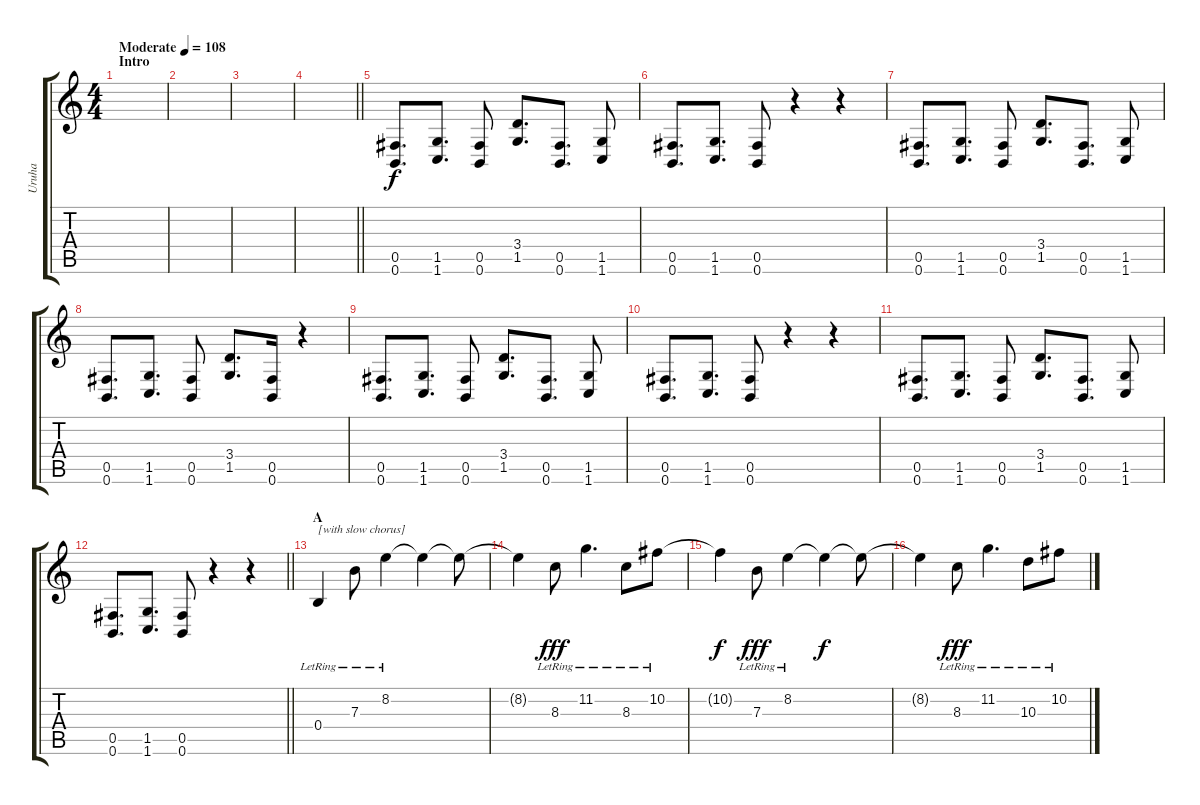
\track ("Uruha" "Uruha") {instrument distortionguitar}
\staff {score tabs}
\tuning (Db4 Ab3 E3 B2 Gb2 B1) {hide}
\ts (4 4)
\section ("" "Intro")
\tempo (108 "Moderate")
\clef g2
\ks c
|
|
|
\barLineRight lightlight
|
(0.5 0.6).8{d volume 16} (1.5 1.6).8{d} (0.5 0.6).8 (3.4 1.5).8{d} (0.5 0.6).8{d} (1.5 1.6).8 |
(0.5 0.6).8{d} (1.5 1.6).8{d} (0.5 0.6).8 r.4 r.4 |
(0.5 0.6).8{d} (1.5 1.6).8{d} (0.5 0.6).8 (3.4 1.5).8{d} (0.5 0.6).8{d} (1.5 1.6).8 |
(0.5 0.6).8{d} (1.5 1.6).8{d} (0.5 0.6).8 (3.4 1.5).8{d} (0.5 0.6).16 r.4 |
(0.5 0.6).8{d} (1.5 1.6).8{d} (0.5 0.6).8 (3.4 1.5).8{d} (0.5 0.6).8{d} (1.5 1.6).8 |
(0.5 0.6).8{d} (1.5 1.6).8{d} (0.5 0.6).8 r.4 r.4 |
(0.5 0.6).8{d} (1.5 1.6).8{d} (0.5 0.6).8 (3.4 1.5).8{d} (0.5 0.6).8{d} (1.5 1.6).8 |
\barLineRight lightlight
(0.5 0.6).8{d} (1.5 1.6).8{d} (0.5 0.6).8 r.4 r.4 |
\section ("" "A")
0.4{lr}.4{txt "[with slow chorus]" volume 8 instrument electricguitarclean} 7.3{lr}.8 8.2{lr}.4 8.2{t}.4{dy f} 8.2{t}.8 |
8.2{t}.4 8.3{lr}.8{dy fff} 11.2{lr}.4{d} 8.3{lr}.8 10.2{lr}.8 |
10.2{t}.4{dy f} 7.3{lr}.8{dy fff} 8.2{lr}.4 8.2{t}.4{dy f} 8.2{t}.8 |
8.2{t}.4 8.3{lr}.8{dy fff} 11.2{lr}.4{d} 10.3{lr}.8 10.2{lr}.8
